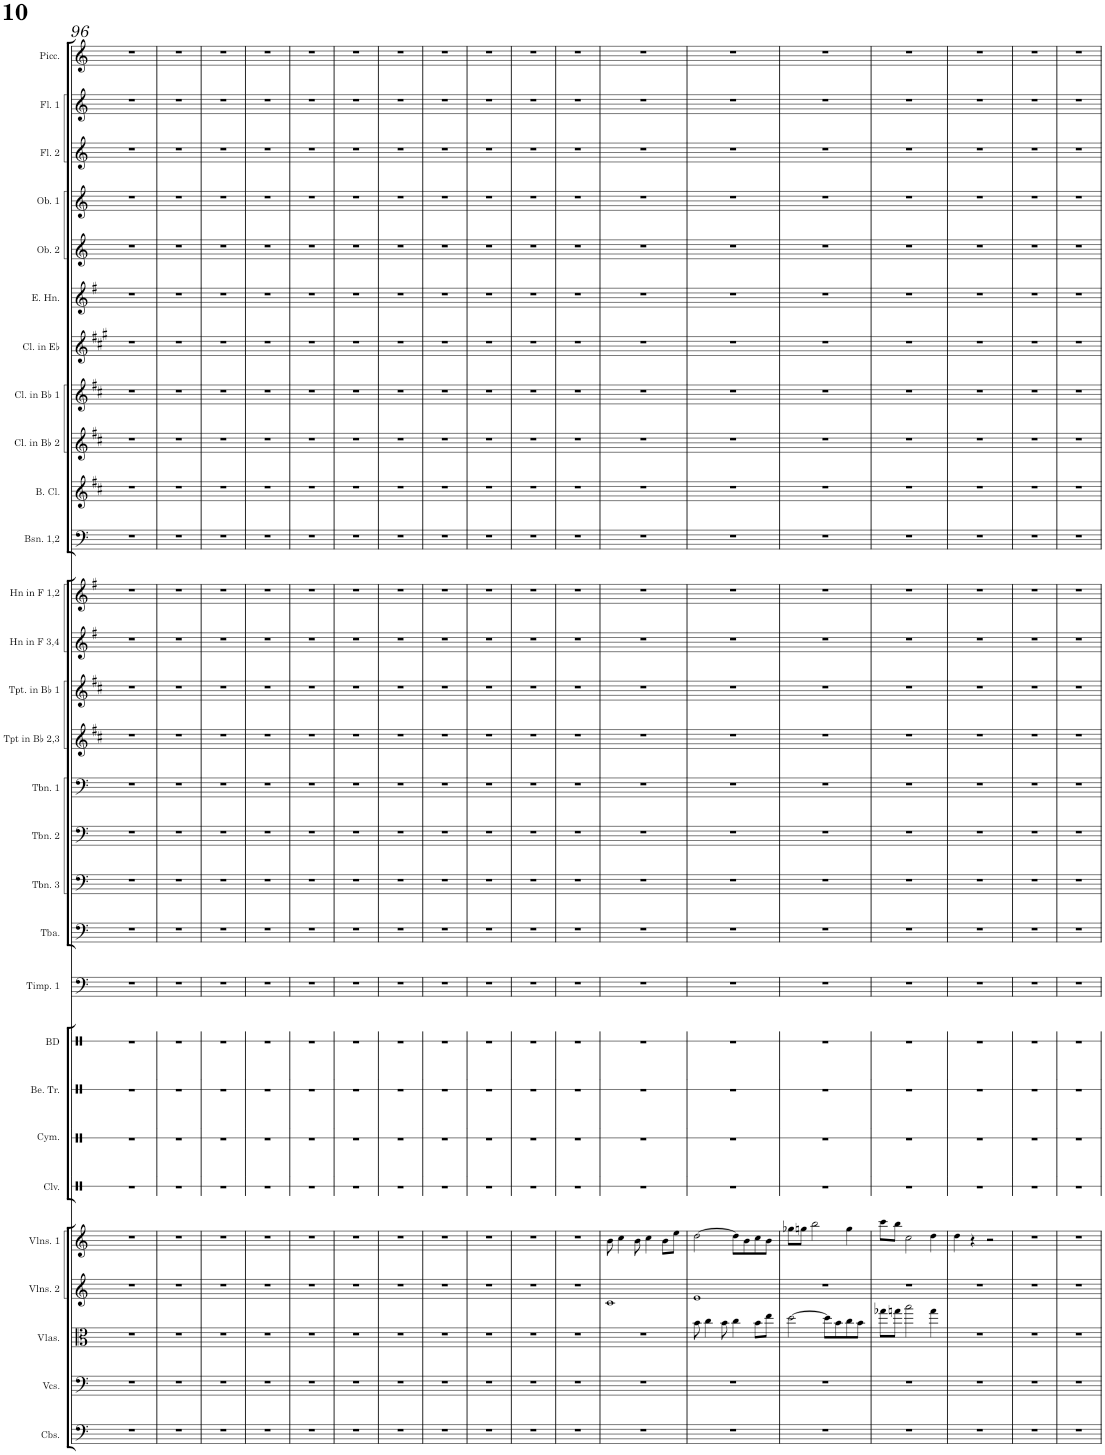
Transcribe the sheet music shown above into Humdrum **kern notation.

**kern	**kern	**kern	**kern	**kern	**kern	**kern	**kern	**kern	**kern	**kern	**kern	**kern	**kern	**kern	**kern	**kern	**kern	**kern	**kern	**kern	**kern	**kern	**kern	**kern	**kern	**kern	**kern	**kern
*part29	*part28	*part27	*part26	*part25	*part24	*part23	*part22	*part21	*part20	*part19	*part18	*part17	*part16	*part15	*part14	*part13	*part12	*part11	*part10	*part9	*part8	*part7	*part6	*part5	*part4	*part3	*part2	*part1
*staff29	*staff28	*staff27	*staff26	*staff25	*staff24	*staff23	*staff22	*staff21	*staff20	*staff19	*staff18	*staff17	*staff16	*staff15	*staff14	*staff13	*staff12	*staff11	*staff10	*staff9	*staff8	*staff7	*staff6	*staff5	*staff4	*staff3	*staff2	*staff1
*I"Contrabasses	*I"Violoncellos	*I"Violas	*I"Violins 2	*I"Violins 1	*I"Claves	*I"Cymbal	*I"Bell Tree	*I"Bass Drum	*I"Timpani 1	*I"Tuba	*I"Trombone 3	*I"Trombone 2	*I"Trombone 1	*I"Tpt in Bb 2,3	*I"Tpt in Bb 1	*I"Hn in F 3,4	*I"Hn in F 1,2	*I"Bassoon 1,2	*I"Bass Clarinet	*I"Clarinet in Bb 2	*I"Clarinet in Bb 1	*I"Clarinet in Eb	*I"English Horn	*I"Oboe 2	*I"Oboe 1	*I"Flute 2	*I"Flute 1	*I"Piccolo
*I'Cbs.	*I'Vcs.	*I'Vlas.	*I'Vlns. 2	*I'Vlns. 1	*I'Clv.	*I'Cym.	*I'Be. Tr.	*I'BD	*I'Timp. 1	*I'Tba.	*I'Tbn. 3	*I'Tbn. 2	*I'Tbn. 1	*I'Tpt in Bb 2,3	*I'Tpt. in Bb 1	*I'Hn in F 3,4	*I'Hn in F 1,2	*I'Bsn. 1,2	*I'B. Cl.	*I'Cl. in Bb 2	*I'Cl. in Bb 1	*I'Cl. in Eb	*I'E. Hn.	*I'Ob. 2	*I'Ob. 1	*I'Fl. 2	*I'Fl. 1	*I'Picc.
!!LO:PB:g=z
*clefF4	*clefF4	*clefC3	*clefG2	*clefG2	*clefX	*clefX	*clefX	*clefX	*clefF4	*clefF4	*clefF4	*clefF4	*clefF4	*clefG2	*clefG2	*clefG2	*clefG2	*clefF4	*clefG2	*clefG2	*clefG2	*clefG2	*clefG2	*clefG2	*clefG2	*clefG2	*clefG2	*clefG2
*Trd7c12	*	*	*	*	*	*	*	*	*	*	*	*	*	*Trd1c2	*Trd1c2	*Trd4c7	*Trd4c7	*	*Trd8c14	*Trd1c2	*Trd1c2	*Trd-2c-3	*Trd4c7	*	*	*	*	*Trd-7c-12
*k[]	*k[]	*k[]	*k[]	*k[]	*k[]	*k[]	*k[]	*k[]	*k[]	*k[]	*k[]	*k[]	*k[]	*k[f#c#]	*k[f#c#]	*k[f#]	*k[f#]	*k[]	*k[f#c#]	*k[f#c#]	*k[f#c#]	*k[f#c#g#]	*k[f#]	*k[]	*k[]	*k[]	*k[]	*k[]
*M4/4	*M4/4	*M4/4	*M4/4	*M4/4	*M4/4	*M4/4	*M4/4	*M4/4	*M4/4	*M4/4	*M4/4	*M4/4	*M4/4	*M4/4	*M4/4	*M4/4	*M4/4	*M4/4	*M4/4	*M4/4	*M4/4	*M4/4	*M4/4	*M4/4	*M4/4	*M4/4	*M4/4	*M4/4
=96	=96	=96	=96	=96	=96	=96	=96	=96	=96	=96	=96	=96	=96	=96	=96	=96	=96	=96	=96	=96	=96	=96	=96	=96	=96	=96	=96	=96
1r	1r	1r	1r	1r	1r	1r	1r	1r	1r	1r	1r	1r	1r	1r	1r	1r	1r	1r	1r	1r	1r	1r	1r	1r	1r	1r	1r	1r
=97	=97	=97	=97	=97	=97	=97	=97	=97	=97	=97	=97	=97	=97	=97	=97	=97	=97	=97	=97	=97	=97	=97	=97	=97	=97	=97	=97	=97
1r	1r	1r	1r	1r	1r	1r	1r	1r	1r	1r	1r	1r	1r	1r	1r	1r	1r	1r	1r	1r	1r	1r	1r	1r	1r	1r	1r	1r
=98	=98	=98	=98	=98	=98	=98	=98	=98	=98	=98	=98	=98	=98	=98	=98	=98	=98	=98	=98	=98	=98	=98	=98	=98	=98	=98	=98	=98
1r	1r	1r	1r	1r	1r	1r	1r	1r	1r	1r	1r	1r	1r	1r	1r	1r	1r	1r	1r	1r	1r	1r	1r	1r	1r	1r	1r	1r
=99	=99	=99	=99	=99	=99	=99	=99	=99	=99	=99	=99	=99	=99	=99	=99	=99	=99	=99	=99	=99	=99	=99	=99	=99	=99	=99	=99	=99
1r	1r	1r	1r	1r	1r	1r	1r	1r	1r	1r	1r	1r	1r	1r	1r	1r	1r	1r	1r	1r	1r	1r	1r	1r	1r	1r	1r	1r
=100	=100	=100	=100	=100	=100	=100	=100	=100	=100	=100	=100	=100	=100	=100	=100	=100	=100	=100	=100	=100	=100	=100	=100	=100	=100	=100	=100	=100
1r	1r	1r	1r	1r	1r	1r	1r	1r	1r	1r	1r	1r	1r	1r	1r	1r	1r	1r	1r	1r	1r	1r	1r	1r	1r	1r	1r	1r
=101	=101	=101	=101	=101	=101	=101	=101	=101	=101	=101	=101	=101	=101	=101	=101	=101	=101	=101	=101	=101	=101	=101	=101	=101	=101	=101	=101	=101
1r	1r	1r	1r	1r	1r	1r	1r	1r	1r	1r	1r	1r	1r	1r	1r	1r	1r	1r	1r	1r	1r	1r	1r	1r	1r	1r	1r	1r
=102	=102	=102	=102	=102	=102	=102	=102	=102	=102	=102	=102	=102	=102	=102	=102	=102	=102	=102	=102	=102	=102	=102	=102	=102	=102	=102	=102	=102
1r	1r	1r	1r	1r	1r	1r	1r	1r	1r	1r	1r	1r	1r	1r	1r	1r	1r	1r	1r	1r	1r	1r	1r	1r	1r	1r	1r	1r
=103	=103	=103	=103	=103	=103	=103	=103	=103	=103	=103	=103	=103	=103	=103	=103	=103	=103	=103	=103	=103	=103	=103	=103	=103	=103	=103	=103	=103
1r	1r	1r	1r	1r	1r	1r	1r	1r	1r	1r	1r	1r	1r	1r	1r	1r	1r	1r	1r	1r	1r	1r	1r	1r	1r	1r	1r	1r
=104	=104	=104	=104	=104	=104	=104	=104	=104	=104	=104	=104	=104	=104	=104	=104	=104	=104	=104	=104	=104	=104	=104	=104	=104	=104	=104	=104	=104
1r	1r	1r	1r	1r	1r	1r	1r	1r	1r	1r	1r	1r	1r	1r	1r	1r	1r	1r	1r	1r	1r	1r	1r	1r	1r	1r	1r	1r
=105	=105	=105	=105	=105	=105	=105	=105	=105	=105	=105	=105	=105	=105	=105	=105	=105	=105	=105	=105	=105	=105	=105	=105	=105	=105	=105	=105	=105
1r	1r	1r	1r	1r	1r	1r	1r	1r	1r	1r	1r	1r	1r	1r	1r	1r	1r	1r	1r	1r	1r	1r	1r	1r	1r	1r	1r	1r
=106	=106	=106	=106	=106	=106	=106	=106	=106	=106	=106	=106	=106	=106	=106	=106	=106	=106	=106	=106	=106	=106	=106	=106	=106	=106	=106	=106	=106
1r	1r	1r	1r	1r	1r	1r	1r	1r	1r	1r	1r	1r	1r	1r	1r	1r	1r	1r	1r	1r	1r	1r	1r	1r	1r	1r	1r	1r
=107	=107	=107	=107	=107	=107	=107	=107	=107	=107	=107	=107	=107	=107	=107	=107	=107	=107	=107	=107	=107	=107	=107	=107	=107	=107	=107	=107	=107
1r	1r	1r	1c	8b\	1r	1r	1r	1r	1r	1r	1r	1r	1r	1r	1r	1r	1r	1r	1r	1r	1r	1r	1r	1r	1r	1r	1r	1r
.	.	.	.	4cc\	.	.	.	.	.	.	.	.	.	.	.	.	.	.	.	.	.	.	.	.	.	.	.	.
.	.	.	.	8b\	.	.	.	.	.	.	.	.	.	.	.	.	.	.	.	.	.	.	.	.	.	.	.	.
.	.	.	.	4cc\	.	.	.	.	.	.	.	.	.	.	.	.	.	.	.	.	.	.	.	.	.	.	.	.
.	.	.	.	8b\L	.	.	.	.	.	.	.	.	.	.	.	.	.	.	.	.	.	.	.	.	.	.	.	.
.	.	.	.	8ee\J	.	.	.	.	.	.	.	.	.	.	.	.	.	.	.	.	.	.	.	.	.	.	.	.
=108	=108	=108	=108	=108	=108	=108	=108	=108	=108	=108	=108	=108	=108	=108	=108	=108	=108	=108	=108	=108	=108	=108	=108	=108	=108	=108	=108	=108
1r	1r	8b\	1e	[2dd\	1r	1r	1r	1r	1r	1r	1r	1r	1r	1r	1r	1r	1r	1r	1r	1r	1r	1r	1r	1r	1r	1r	1r	1r
.	.	4cc\	.	.	.	.	.	.	.	.	.	.	.	.	.	.	.	.	.	.	.	.	.	.	.	.	.	.
.	.	8b\	.	.	.	.	.	.	.	.	.	.	.	.	.	.	.	.	.	.	.	.	.	.	.	.	.	.
.	.	4cc\	.	8dd\L]	.	.	.	.	.	.	.	.	.	.	.	.	.	.	.	.	.	.	.	.	.	.	.	.
.	.	.	.	8b\	.	.	.	.	.	.	.	.	.	.	.	.	.	.	.	.	.	.	.	.	.	.	.	.
.	.	8b\L	.	8cc\	.	.	.	.	.	.	.	.	.	.	.	.	.	.	.	.	.	.	.	.	.	.	.	.
.	.	8ee\J	.	8b\J	.	.	.	.	.	.	.	.	.	.	.	.	.	.	.	.	.	.	.	.	.	.	.	.
=109	=109	=109	=109	=109	=109	=109	=109	=109	=109	=109	=109	=109	=109	=109	=109	=109	=109	=109	=109	=109	=109	=109	=109	=109	=109	=109	=109	=109
1r	1r	[2dd\	1r	8gg-X\L	1r	1r	1r	1r	1r	1r	1r	1r	1r	1r	1r	1r	1r	1r	1r	1r	1r	1r	1r	1r	1r	1r	1r	1r
.	.	.	.	8ggn\J	.	.	.	.	.	.	.	.	.	.	.	.	.	.	.	.	.	.	.	.	.	.	.	.
.	.	.	.	2bb\	.	.	.	.	.	.	.	.	.	.	.	.	.	.	.	.	.	.	.	.	.	.	.	.
.	.	8dd\L]	.	.	.	.	.	.	.	.	.	.	.	.	.	.	.	.	.	.	.	.	.	.	.	.	.	.
.	.	8b\	.	.	.	.	.	.	.	.	.	.	.	.	.	.	.	.	.	.	.	.	.	.	.	.	.	.
.	.	8cc\	.	4gg\	.	.	.	.	.	.	.	.	.	.	.	.	.	.	.	.	.	.	.	.	.	.	.	.
.	.	8b\J	.	.	.	.	.	.	.	.	.	.	.	.	.	.	.	.	.	.	.	.	.	.	.	.	.	.
=110	=110	=110	=110	=110	=110	=110	=110	=110	=110	=110	=110	=110	=110	=110	=110	=110	=110	=110	=110	=110	=110	=110	=110	=110	=110	=110	=110	=110
1r	1r	8gg-X\L	1r	8ccc\L	1r	1r	1r	1r	1r	1r	1r	1r	1r	1r	1r	1r	1r	1r	1r	1r	1r	1r	1r	1r	1r	1r	1r	1r
.	.	8ggn\J	.	8bb\J	.	.	.	.	.	.	.	.	.	.	.	.	.	.	.	.	.	.	.	.	.	.	.	.
.	.	2bb\	.	2cc\	.	.	.	.	.	.	.	.	.	.	.	.	.	.	.	.	.	.	.	.	.	.	.	.
.	.	4gg\	.	4dd\	.	.	.	.	.	.	.	.	.	.	.	.	.	.	.	.	.	.	.	.	.	.	.	.
=111	=111	=111	=111	=111	=111	=111	=111	=111	=111	=111	=111	=111	=111	=111	=111	=111	=111	=111	=111	=111	=111	=111	=111	=111	=111	=111	=111	=111
1r	1r	1r	1r	4dd\	1r	1r	1r	1r	1r	1r	1r	1r	1r	1r	1r	1r	1r	1r	1r	1r	1r	1r	1r	1r	1r	1r	1r	1r
.	.	.	.	4r	.	.	.	.	.	.	.	.	.	.	.	.	.	.	.	.	.	.	.	.	.	.	.	.
.	.	.	.	2r	.	.	.	.	.	.	.	.	.	.	.	.	.	.	.	.	.	.	.	.	.	.	.	.
=112	=112	=112	=112	=112	=112	=112	=112	=112	=112	=112	=112	=112	=112	=112	=112	=112	=112	=112	=112	=112	=112	=112	=112	=112	=112	=112	=112	=112
1r	1r	1r	1r	1r	1r	1r	1r	1r	1r	1r	1r	1r	1r	1r	1r	1r	1r	1r	1r	1r	1r	1r	1r	1r	1r	1r	1r	1r
=113	=113	=113	=113	=113	=113	=113	=113	=113	=113	=113	=113	=113	=113	=113	=113	=113	=113	=113	=113	=113	=113	=113	=113	=113	=113	=113	=113	=113
1r	1r	1r	1r	1r	1r	1r	1r	1r	1r	1r	1r	1r	1r	1r	1r	1r	1r	1r	1r	1r	1r	1r	1r	1r	1r	1r	1r	1r
=	=	=	=	=	=	=	=	=	=	=	=	=	=	=	=	=	=	=	=	=	=	=	=	=	=	=	=	=
*-	*-	*-	*-	*-	*-	*-	*-	*-	*-	*-	*-	*-	*-	*-	*-	*-	*-	*-	*-	*-	*-	*-	*-	*-	*-	*-	*-	*-
